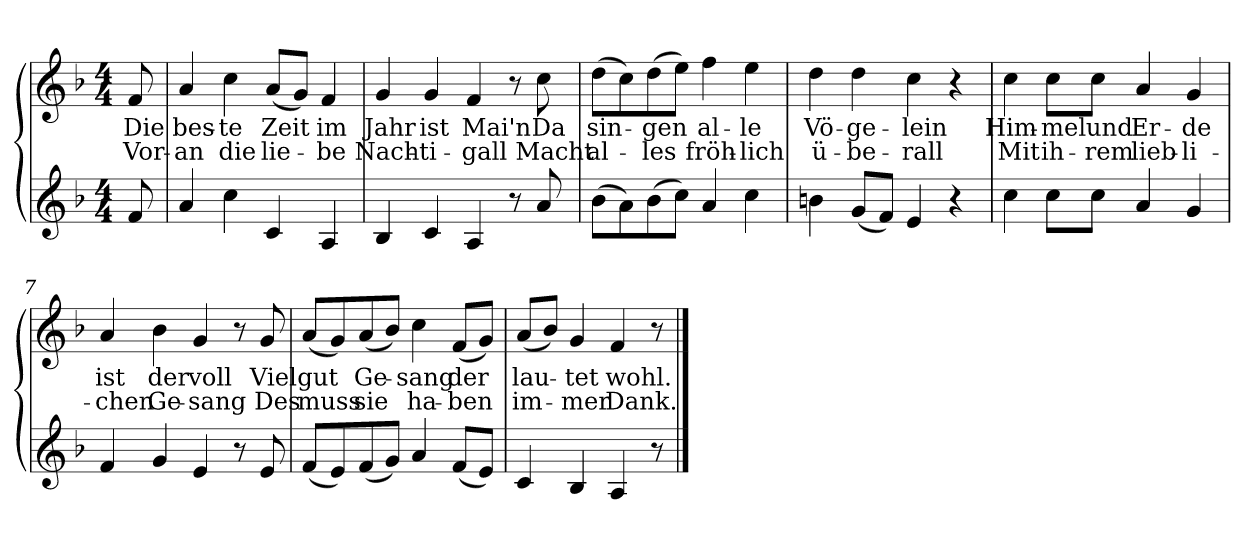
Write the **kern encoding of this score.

**kern	**kern	**text	**text
*part2	*part1	*part1	*part1
*staff2	*staff1	*staff1	*staff1
!!LO:PB:g=z
*clefG2	*clefG2	*	*
*k[b-]	*k[b-]	*	*
*F:	*F:	*	*
*M4/4	*M4/4	*	*
=1	=1	=1	=1
!	!	!LO:LY:b:color=#000000	!LO:LY:b:color=#000000
8fi/	8fi/	Die	Vor-
=2	=2	=2	=2
!	!	!LO:LY:b:color=#000000	!LO:LY:b:color=#000000
4ai/	4ai/	bes-	-an
!	!	!LO:LY:b:color=#000000	!LO:LY:b:color=#000000
4cci\	4cci\	-te	die
!	!	!LO:LY:b:color=#000000	!LO:LY:b:color=#000000
4ci/	(8ai/L	Zeit	lie-
.	8gi/J)	.	.
!	!	!LO:LY:b:color=#000000	!LO:LY:b:color=#000000
4Ai/	4fi/	im	-be
=3	=3	=3	=3
!	!	!LO:LY:b:color=#000000	!LO:LY:b:color=#000000
4B-i/	4gi/	Jahr	Nach-
!	!	!LO:LY:b:color=#000000	!LO:LY:b:color=#000000
4ci/	4gi/	ist	-ti-
!	!	!LO:LY:b:color=#000000	!LO:LY:b:color=#000000
4Ai/	4fi/	Mai'n	-gall
8r	8r	.	.
!	!	!LO:LY:b:color=#000000	!LO:LY:b:color=#000000
8ai/	8cci\	Da	Macht
=4	=4	=4	=4
!	!	!LO:LY:b:color=#000000	!LO:LY:b:color=#000000
(8b-i\L	(8ddi\L	sin-	al-
8ai\)	8cci\)	.	.
!	!	!LO:LY:b:color=#000000	!LO:LY:b:color=#000000
(8b-i\	(8ddi\	-gen	-les
8cci\J)	8eei\J)	.	.
!	!	!LO:LY:b:color=#000000	!LO:LY:b:color=#000000
4ai/	4ffi\	al-	fröh-
!	!	!LO:LY:b:color=#000000	!LO:LY:b:color=#000000
4cci\	4eei\	-le	-lich
=5	=5	=5	=5
!	!	!LO:LY:b:color=#000000	!LO:LY:b:color=#000000
4bni\	4ddi\	Vö-	ü-
!	!	!LO:LY:b:color=#000000	!LO:LY:b:color=#000000
(8gi/L	4ddi\	-ge-	-be-
8fi/J)	.	.	.
!	!	!LO:LY:b:color=#000000	!LO:LY:b:color=#000000
4ei/	4cci\	-lein	-rall
4r	4r	.	.
!!LO:LB:g=z
=6	=6	=6	=6
!	!	!LO:LY:b:color=#000000	!LO:LY:b:color=#000000
4cci\	4cci\	Him-	Mit
!	!	!LO:LY:b:color=#000000	!LO:LY:b:color=#000000
8cci\L	8cci\L	-mel	ih-
!	!	!LO:LY:b:color=#000000	!LO:LY:b:color=#000000
8cci\J	8cci\J	und	-rem
!	!	!LO:LY:b:color=#000000	!LO:LY:b:color=#000000
4ai/	4ai/	Er-	lieb-
!	!	!LO:LY:b:color=#000000	!LO:LY:b:color=#000000
4gi/	4gi/	-de	-li-
=7	=7	=7	=7
!	!	!LO:LY:b:color=#000000	!LO:LY:b:color=#000000
4fi/	4ai/	ist	-chen
!	!	!LO:LY:b:color=#000000	!LO:LY:b:color=#000000
4gi/	4b-i\	der	Ge-
!	!	!LO:LY:b:color=#000000	!LO:LY:b:color=#000000
4ei/	4gi/	voll	-sang
8r	8r	.	.
!	!	!LO:LY:b:color=#000000	!LO:LY:b:color=#000000
8ei/	8gi/	Viel	Des
=8	=8	=8	=8
!	!	!LO:LY:b:color=#000000	!LO:LY:b:color=#000000
(8fi/L	(8ai/L	gut	muss
8ei/)	8gi/)	.	.
!	!	!LO:LY:b:color=#000000	!LO:LY:b:color=#000000
(8fi/	(8ai/	Ge-	sie
8gi/J)	8b-i/J)	.	.
!	!	!LO:LY:b:color=#000000	!LO:LY:b:color=#000000
4ai/	4cci\	-sang	ha-
!	!	!LO:LY:b:color=#000000	!LO:LY:b:color=#000000
(8fi/L	(8fi/L	der	-ben
8ei/J)	8gi/J)	.	.
=9	=9	=9	=9
!	!	!LO:LY:b:color=#000000	!LO:LY:b:color=#000000
4ci/	(8ai/L	lau-	im-
.	8b-i/J)	.	.
!	!	!LO:LY:b:color=#000000	!LO:LY:b:color=#000000
4B-i/	4gi/	-tet	-mer
!	!	!LO:LY:b:color=#000000	!LO:LY:b:color=#000000
4Ai/	4fi/	wohl.	Dank.
8r	8r	.	.
==	==	==	==
*-	*-	*-	*-
